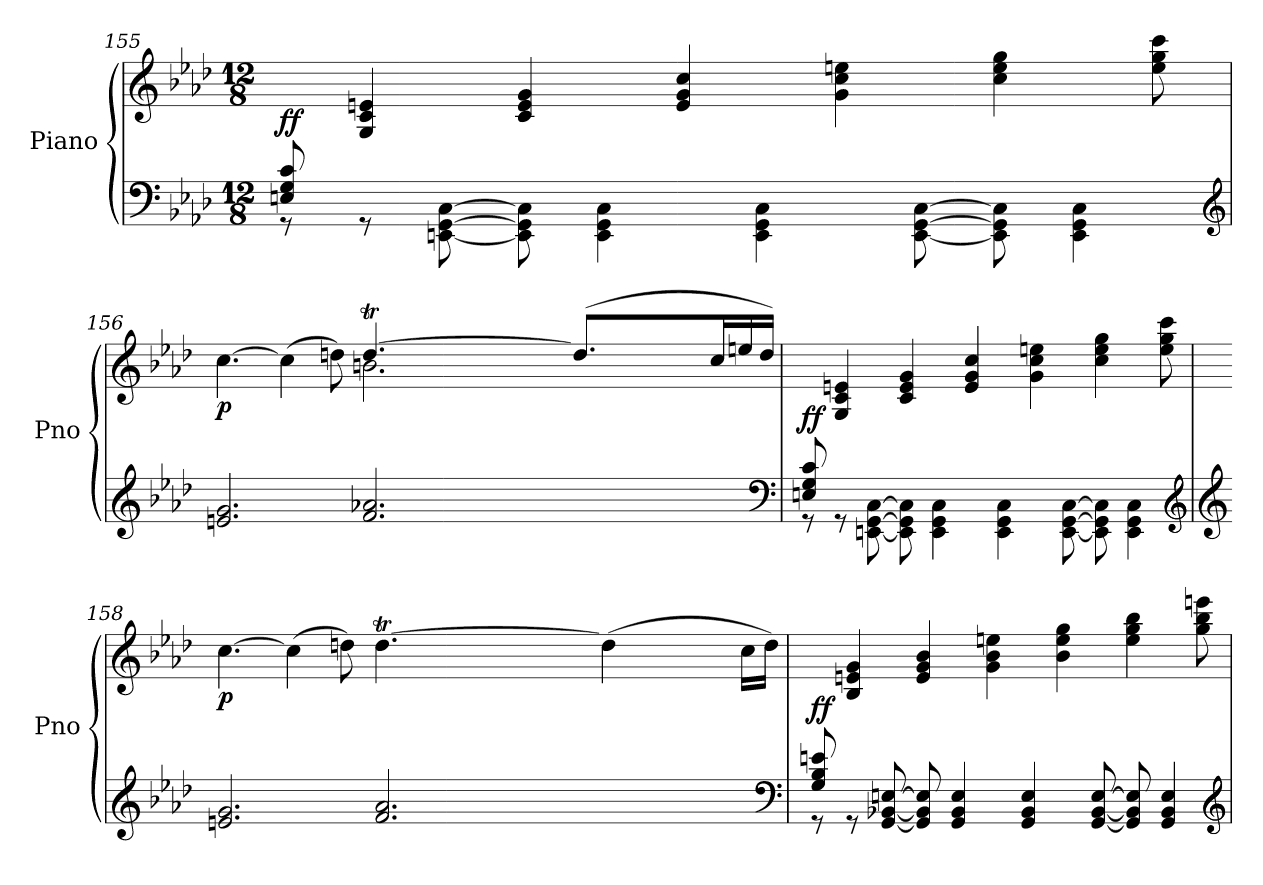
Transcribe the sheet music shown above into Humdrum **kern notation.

**kern	**kern	**dynam
*part1	*part1	*part1
*staff2	*staff1	*staff1/2
*I"Piano	*	*
*I'Pno	*	*
*clefF4	*clefG2	*
*k[b-e-a-d-]	*k[b-e-a-d-]	*
*A-:	*A-:	*
*M12/8	*M12/8	*
=155	=155	=155
*^	*	*
!	!	!	!LO:DY:b
8En/ 8G/ 8c/	8rGG	8ryy	ff
1ryy	8rGG	4G/ 4c/ 4en/	.
.	[8EEn\ [8GG\ [8C\	.	.
.	8EE\] 8GG\] 8C\]	4c/ 4e/ 4g/	.
.	4EE\ 4GG\ 4C\	.	.
.	.	4e/ 4g/ 4cc/	.
.	4EE\ 4GG\ 4C\	.	.
.	.	4g\ 4cc\ 4een\	.
.	[8EE\ [8GG\ [8C\	.	.
4.ryy	8EE\] 8GG\] 8C\]	4cc\ 4ee\ 4gg\	.
.	4EE\ 4GG\ 4C\	.	.
.	.	8ee\ 8gg\ 8ccc\	.
*v	*v	*	*
*clefG2	*	*
=156	=156	=156
*	*^	*
*	*	*^	*
!	!	!	!	!LO:DY:b
2.en/ 2.g/	[4.cc\	2.ryy	2.ryy	p
.	(4cc\]	.	.	.
.	8ddn\)	.	.	.
*	*	*Xtuplet	*	*
2.f/ 2.a-X/	[4.ddt/	24ccyy	2.bn\	.
.	.	24ddyy	.	.
.	.	24eenyy	.	.
.	.	24ddyy	.	.
.	.	24eeyy	.	.
.	.	24ddyy	.	.
!	!	!LO:N:vis=16	!	!
.	.	480%17eeyy	.	.
!	!	!LO:N:vis=16	!	!
.	.	480%17ddyy	.	.
!	!	!LO:N:vis=16	!	!
.	.	480%17eeyy	.	.
!	!	!LO:N:vis=16	!	!
.	.	480%17ddyy	.	.
.	(8.dd/L]	.	.	.
!	!	!LO:N:vis=16	!	!
.	.	480%17eeyy	.	.
!	!	!LO:N:vis=16	!	!
.	.	480%17ddyy	.	.
!	!	!LO:N:vis=16	!	!
.	.	480%17eeyy	.	.
.	.	480ryy	.	.
.	.	48ddyy	.	.
.	.	48eeTTTyy	.	.
.	.	48ddyy	.	.
.	16cc/L	8.ryy	.	.
.	16een/	.	.	.
.	16dd/JJ)	.	.	.
*	*v	*v	*v	*
*clefF4	*	*
!!LO:PB:g=z
=157	=157	=157
*^	*	*
!	!	!	!LO:DY:b
8En/ 8G/ 8c/	8rGG	8ryy	ff
1ryy	8rGG	4G/ 4c/ 4en/	.
.	[8EEn\ [8GG\ [8C\	.	.
.	8EE\] 8GG\] 8C\]	4c/ 4e/ 4g/	.
.	4EE\ 4GG\ 4C\	.	.
.	.	4e/ 4g/ 4cc/	.
.	4EE\ 4GG\ 4C\	.	.
.	.	4g\ 4cc\ 4een\	.
.	[8EE\ [8GG\ [8C\	.	.
4.ryy	8EE\] 8GG\] 8C\]	4cc\ 4ee\ 4gg\	.
.	4EE\ 4GG\ 4C\	.	.
.	.	8ee\ 8gg\ 8ccc\	.
*v	*v	*	*
*clefG2	*	*
!!LO:PB:g=z
=158	=158	=158
*clefG2	*	*
*	*^	*
!	!	!	!LO:DY:b
2.en/ 2.g/	[4.cc\	2.ryy	p
.	(4cc\]	.	.
.	8ddn\)	.	.
2.f/ 2.a-/	[4.ddt\	24ccyy	.
.	.	24ddyy	.
.	.	24eenyy	.
.	.	24ddyy	.
.	.	24eeyy	.
.	.	24ddyy	.
!	!	!LO:N:vis=16	!
.	.	480%17eeyy	.
!	!	!LO:N:vis=16	!
.	.	480%17ddyy	.
!	!	!LO:N:vis=16	!
.	.	480%17eeyy	.
!	!	!LO:N:vis=16	!
.	.	480%17ddyy	.
.	(4ddTTT\]	.	.
!	!	!LO:N:vis=16	!
.	.	480%17eeyy	.
!	!	!LO:N:vis=16	!
.	.	480%17ddyy	.
!	!	!LO:N:vis=16	!
.	.	480%17eeyy	.
.	.	480ryy	.
.	.	24ddyy	.
.	.	24eeyy	.
.	.	24ddyy	.
.	16cc\LL	8ryy	.
.	16dd\JJ)	.	.
*	*v	*v	*
*clefF4	*	*
=159	=159	=159
*^	*	*
!	!	!	!LO:DY:b
8G/ 8B-/ 8en/	8rGG	8ryy	ff
1ryy	8rGG	4B-/ 4e/ 4g/	.
.	[8GG/ [8BB-X/ [8En/	.	.
.	8GG/] 8BB-/] 8E/]	4e/ 4g/ 4b-/	.
.	4GG/ 4BB-/ 4E/	.	.
.	.	4g\ 4b-\ 4een\	.
.	4GG/ 4BB-/ 4E/	.	.
.	.	4b-\ 4ee\ 4gg\	.
.	[8GG/ [8BB-/ [8E/	.	.
4.ryy	8GG/] 8BB-/] 8E/]	4ee\ 4gg\ 4bb-\	.
.	4GG/ 4BB-/ 4E/	.	.
.	.	8gg\ 8bb-\ 8eeen\	.
*v	*v	*	*
*clefG2	*	*
=	=	=
*-	*-	*-
